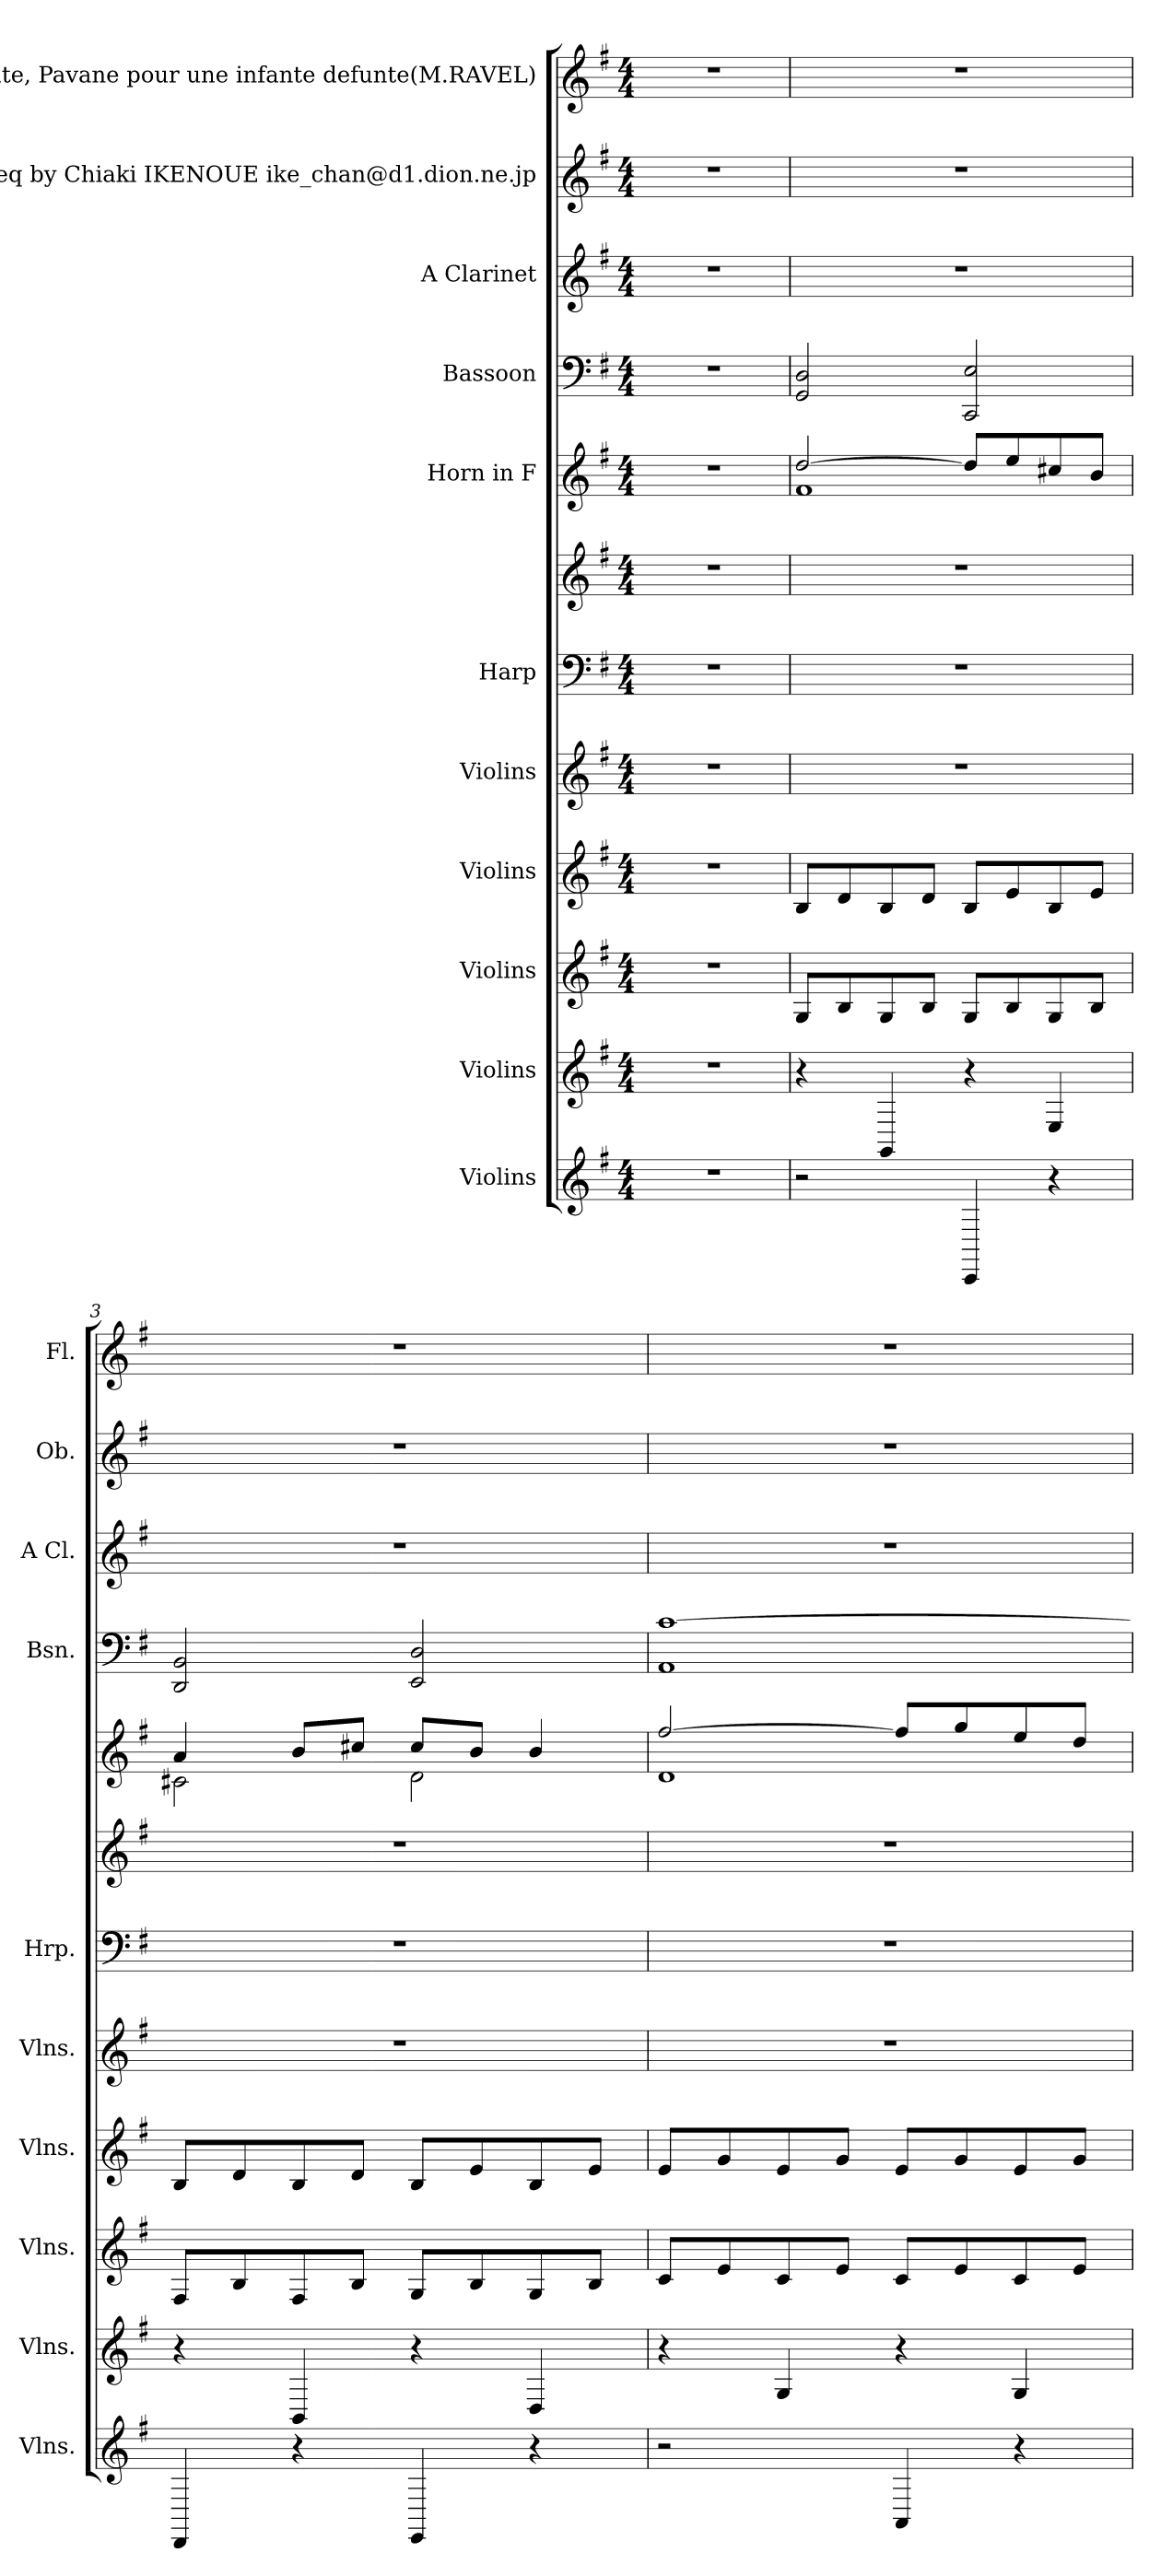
**kern	**kern	**kern	**kern	**kern	**kern	**kern	**kern	**kern	**kern	**kern	**kern
*part11	*part10	*part9	*part8	*part7	*part6	*part6	*part5	*part4	*part3	*part2	*part1
*staff12	*staff11	*staff10	*staff9	*staff8	*staff7	*staff6	*staff5	*staff4	*staff3	*staff2	*staff1
*I"Violins	*I"Violins	*I"Violins	*I"Violins	*I"Violins	*I"Harp	*	*I"Horn in F	*I"Bassoon	*I"A Clarinet	*I"Oboe, seq by Chiaki IKENOUE ike_chan@d1.dion.ne.jp	*I"Flute, Pavane pour une infante defunte(M.RAVEL)
*I'Vlns.	*I'Vlns.	*I'Vlns.	*I'Vlns.	*I'Vlns.	*I'Hrp.	*	*	*I'Bsn.	*I'A Cl.	*I'Ob.	*I'Fl.
*clefG2	*clefG2	*clefG2	*clefG2	*clefG2	*clefF4	*clefG2	*clefG2	*clefF4	*clefG2	*clefG2	*clefG2
*	*	*	*	*	*	*	*ITrd4c7	*	*ITrd2c3	*	*
*k[f#]	*k[f#]	*k[f#]	*k[f#]	*k[f#]	*k[f#]	*k[f#]	*k[]	*k[f#]	*k[f#c#g#d#]	*k[f#]	*k[f#]
*M4/4	*M4/4	*M4/4	*M4/4	*M4/4	*M4/4	*M4/4	*M4/4	*M4/4	*M4/4	*M4/4	*M4/4
*MM110	*MM110	*MM110	*MM110	*MM110	*MM110	*MM110	*MM110	*MM110	*MM110	*MM110	*MM110
=1	=1	=1	=1	=1	=1	=1	=1	=1	=1	=1	=1
1r	1r	1r	1r	1r	1r	1r	1r	1r	1r	1r	1r
=2	=2	=2	=2	=2	=2	=2	=2	=2	=2	=2	=2
*	*	*	*	*	*	*	*	*	*	*	*MM44
*	*	*	*	*	*	*	*^	*	*	*	*
2r	4r	8G/L	8B/L	1r	1r	1r	[2g/	1B	2GG/ 2D/	1r	1r	1r
.	.	8B/	8d/	.	.	.	.	.	.	.	.	.
.	4GG/	8G/	8B/	.	.	.	.	.	.	.	.	.
.	.	8B/J	8d/J	.	.	.	.	.	.	.	.	.
4CC/	4r	8G/L	8B/L	.	.	.	8g/L]	.	2CC/ 2E/	.	.	.
.	.	8B/	8e/	.	.	.	8a/	.	.	.	.	.
4r	4E/	8G/	8B/	.	.	.	8f#X/	.	.	.	.	.
.	.	8B/J	8e/J	.	.	.	8e/J	.	.	.	.	.
!!LO:PB:g=z
=3	=3	=3	=3	=3	=3	=3	=3	=3	=3	=3	=3	=3
4DD/	4r	8F#/L	8B/L	1r	1r	1r	4d/	2F#X\	2DD/ 2BB/	1r	1r	1r
.	.	8B/	8d/	.	.	.	.	.	.	.	.	.
4r	4BB/	8F#/	8B/	.	.	.	8e/L	.	.	.	.	.
.	.	8B/J	8d/J	.	.	.	8f#X/J	.	.	.	.	.
4EE/	4r	8G/L	8B/L	.	.	.	8f#/L	2G\	2EE/ 2D/	.	.	.
.	.	8B/	8e/	.	.	.	8e/J	.	.	.	.	.
4r	4D/	8G/	8B/	.	.	.	4e/	.	.	.	.	.
.	.	8B/J	8e/J	.	.	.	.	.	.	.	.	.
=4	=4	=4	=4	=4	=4	=4	=4	=4	=4	=4	=4	=4
*	*	*	*	*	*	*	*	*	*^	*	*	*
2r	4r	8c/L	8e/L	1r	1r	1r	[2b/	1G	[1c	1AA	1r	1r	1r
.	.	8e/	8g/	.	.	.	.	.	.	.	.	.	.
.	4G/	8c/	8e/	.	.	.	.	.	.	.	.	.	.
.	.	8e/J	8g/J	.	.	.	.	.	.	.	.	.	.
4AA/	4r	8c/L	8e/L	.	.	.	8b/L]	.	.	.	.	.	.
.	.	8e/	8g/	.	.	.	8cc/	.	.	.	.	.	.
4r	4G/	8c/	8e/	.	.	.	8a/	.	.	.	.	.	.
.	.	8e/J	8g/J	.	.	.	8g/J	.	.	.	.	.	.
*	*	*	*	*	*	*	*v	*v	*	*	*	*	*
*	*	*	*	*	*	*	*	*v	*v	*	*	*
=	=	=	=	=	=	=	=	=	=	=	=
*-	*-	*-	*-	*-	*-	*-	*-	*-	*-	*-	*-
